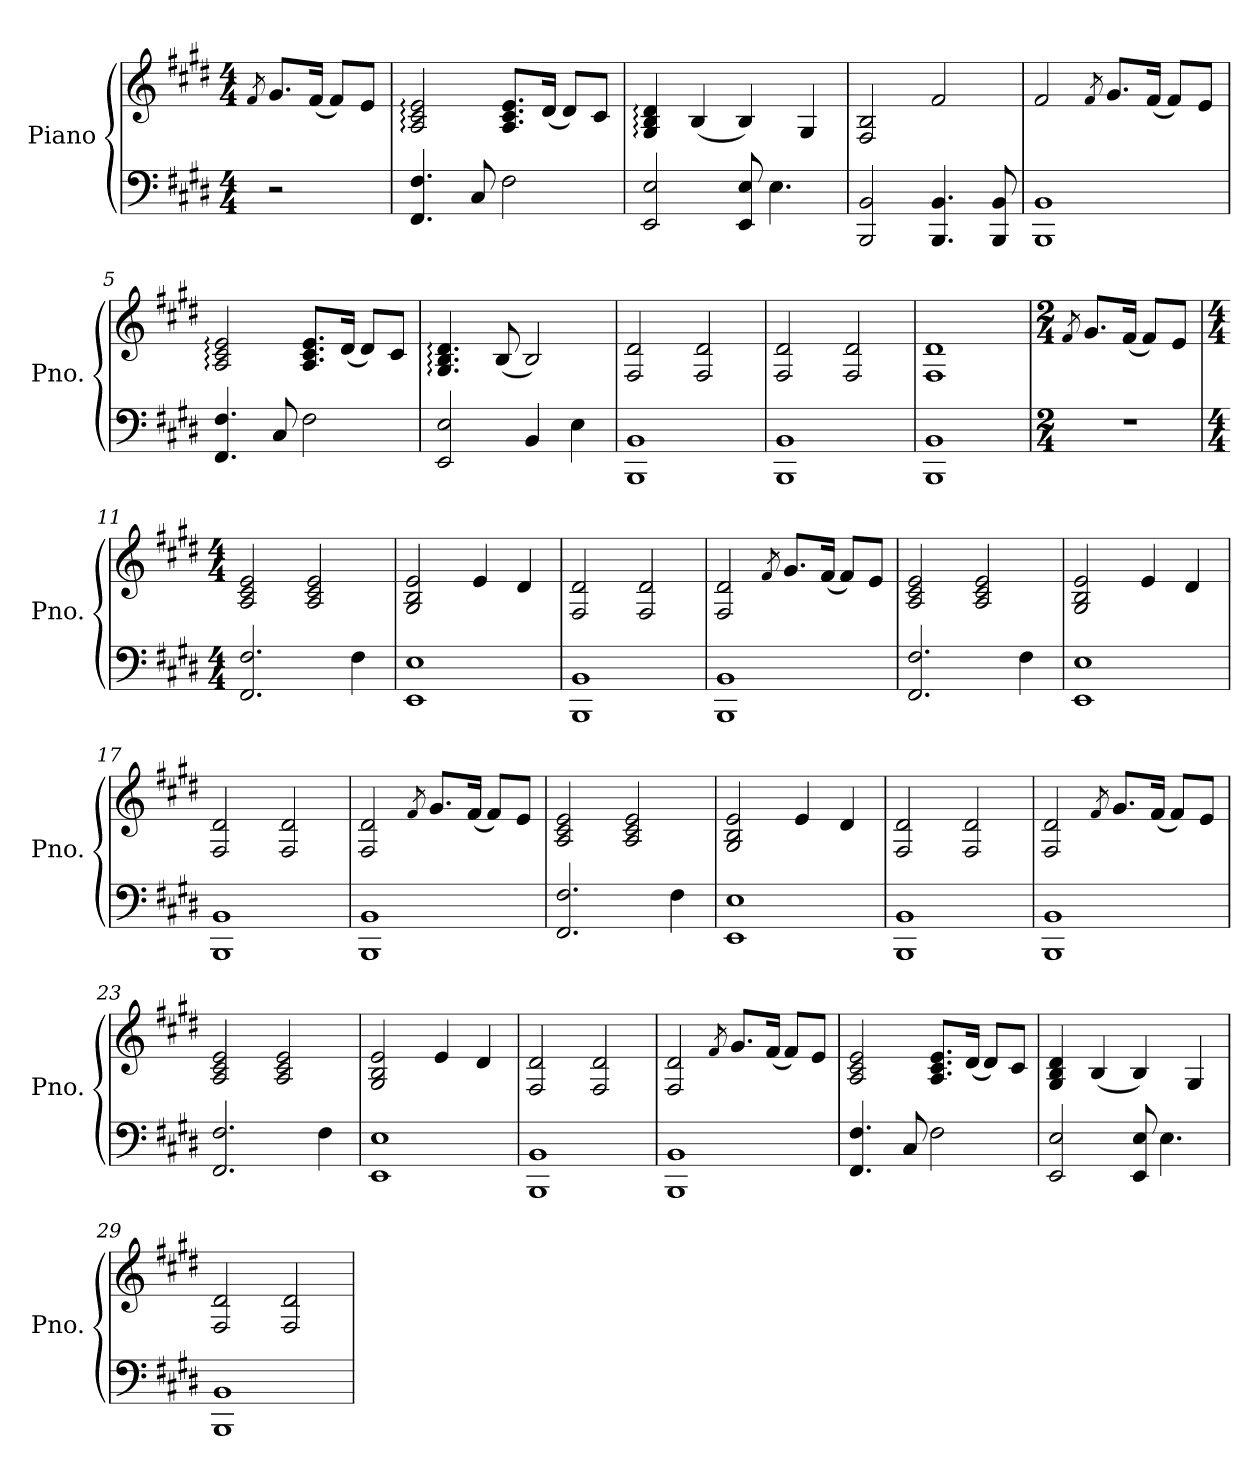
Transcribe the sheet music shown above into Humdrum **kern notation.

**kern	**kern
*part1	*part1
*staff2	*staff1
*I"Piano	*
*I'Pno.	*
*clefF4	*clefG2
*k[f#c#g#d#]	*k[f#c#g#d#]
*M4/4	*M4/4
=	=
.	8qf#/
2r	8.g#/L
.	(<16f#/Jk
.	8f#/L)
.	8e/J
=1	=1
4.FF#/ 4.F#/	2A/: 2c#/: 2e/:
8C#/	.
2F#\	8.A/ 8.c#/ 8.e/L
.	(<16d#/Jk
.	8d#/L)
.	8c#/J
=2	=2
*	*MM120
2EE/ 2E/	4G#/: 4B/: 4d#/:
.	(<4B/
8EE/ 8E/	4B/)
4.E\	.
.	4G#/
=3	=3
2BBB/ 2BB/	2F#/ 2B/
4.BBB/ 4.BB/	2f#/
8BBB/ 8BB/	.
=4	=4
1BBB 1BB	2f#/
.	8qf#/
.	8.g#/L
.	(<16f#/Jk
.	8f#/L)
.	8e/J
=5	=5
4.FF#/ 4.F#/	2A/: 2c#/: 2e/:
8C#/	.
2F#\	8.A/ 8.c#/ 8.e/L
.	(<16d#/Jk
.	8d#/L)
.	8c#/J
!!LO:LB:g=z
=6	=6
2EE/ 2E/	4.G#/: 4.B/: 4.d#/:
.	(<8B/
4BB/	2B/)
4E\	.
=7	=7
1BBB 1BB	2F#/ 2d#/
.	2F#/ 2d#/
=8	=8
1BBB 1BB	2F#/ 2d#/
.	2F#/ 2d#/
=9	=9
1BBB 1BB	1F# 1d#
=10	=10
*M2/4	*M2/4
.	8qf#/
2r	8.g#/L
.	(<16f#/Jk
.	8f#/L)
.	8e/J
=11	=11
*M4/4	*M4/4
2.FF#/ 2.F#/	2A/ 2c#/ 2e/
.	2A/ 2c#/ 2e/
4F#\	.
=12	=12
1EE 1E	2G#/ 2B/ 2e/
.	4e/
.	4d#/
=13	=13
1BBB 1BB	2F#/ 2d#/
.	2F#/ 2d#/
=14	=14
1BBB 1BB	2F#/ 2d#/
.	8qf#/
.	8.g#/L
.	(<16f#/Jk
.	8f#/L)
.	8e/J
!!LO:LB:g=z
=15	=15
2.FF#/ 2.F#/	2A/ 2c#/ 2e/
.	2A/ 2c#/ 2e/
4F#\	.
=16	=16
1EE 1E	2G#/ 2B/ 2e/
.	4e/
.	4d#/
=17	=17
1BBB 1BB	2F#/ 2d#/
.	2F#/ 2d#/
=18	=18
1BBB 1BB	2F#/ 2d#/
.	8qf#/
.	8.g#/L
.	(<16f#/Jk
.	8f#/L)
.	8e/J
=19	=19
2.FF#/ 2.F#/	2A/ 2c#/ 2e/
.	2A/ 2c#/ 2e/
4F#\	.
=20	=20
1EE 1E	2G#/ 2B/ 2e/
.	4e/
.	4d#/
=21	=21
1BBB 1BB	2F#/ 2d#/
.	2F#/ 2d#/
=22	=22
1BBB 1BB	2F#/ 2d#/
.	8qf#/
.	8.g#/L
.	(<16f#/Jk
.	8f#/L)
.	8e/J
=23	=23
2.FF#/ 2.F#/	2A/ 2c#/ 2e/
.	2A/ 2c#/ 2e/
4F#\	.
!!LO:LB:g=z
=24	=24
1EE 1E	2G#/ 2B/ 2e/
.	4e/
.	4d#/
=25	=25
1BBB 1BB	2F#/ 2d#/
.	2F#/ 2d#/
=26	=26
1BBB 1BB	2F#/ 2d#/
.	8qf#/
.	8.g#/L
.	(<16f#/Jk
.	8f#/L)
.	8e/J
=27	=27
4.FF#/ 4.F#/	2A/ 2c#/ 2e/
8C#/	.
2F#\	8.A/ 8.c#/ 8.e/L
.	(<16d#/Jk
.	8d#/L)
.	8c#/J
=28	=28
2EE/ 2E/	4G#/ 4B/ 4d#/
.	(<4B/
8EE/ 8E/	4B/)
4.E\	.
.	4G#/
=29	=29
1BBB 1BB	2F#/ 2d#/
.	2F#/ 2d#/
=	=
*-	*-
